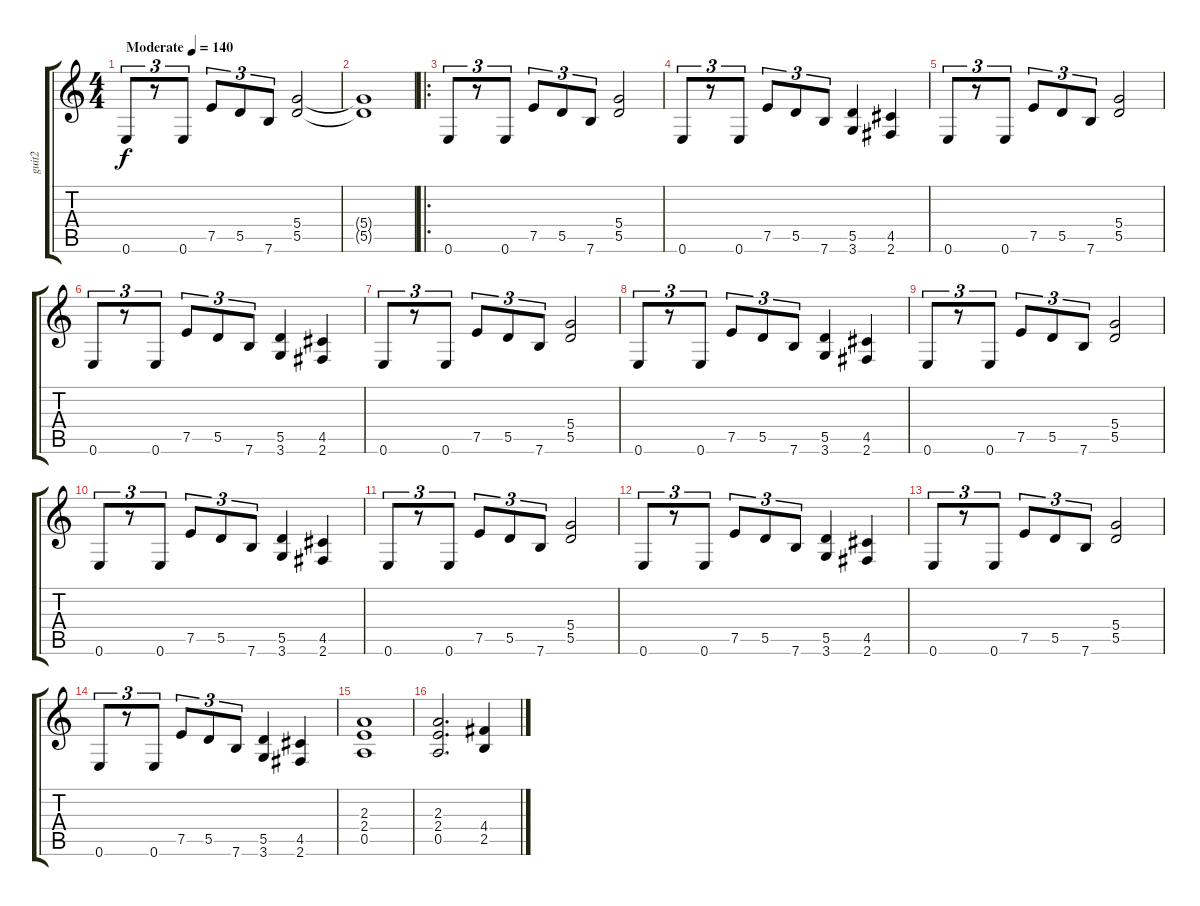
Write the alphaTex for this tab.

\track ("guit2" "guit2") {instrument overdrivenguitar}
\staff {score tabs}
\tuning (E4 B3 G3 D3 A2 E2) {hide}
\ts (4 4)
\tempo (140 "Moderate")
\clef g2
\ks c
0.6.8{tu (3 2) dy f instrument overdrivenguitar} r.8{tu (3 2)} 0.6.8{tu (3 2)} 7.5.8{tu (3 2)} 5.5.8{tu (3 2)} 7.6.8{tu (3 2)} (5.4 5.5).2 |
(5.4{t} 5.5{t}).1 |
\ro
0.6.8{tu (3 2)} r.8{tu (3 2)} 0.6.8{tu (3 2)} 7.5.8{tu (3 2)} 5.5.8{tu (3 2)} 7.6.8{tu (3 2)} (5.4 5.5).2 |
0.6.8{tu (3 2)} r.8{tu (3 2)} 0.6.8{tu (3 2)} 7.5.8{tu (3 2)} 5.5.8{tu (3 2)} 7.6.8{tu (3 2)} (5.5 3.6).4 (4.5 2.6).4 |
0.6.8{tu (3 2)} r.8{tu (3 2)} 0.6.8{tu (3 2)} 7.5.8{tu (3 2)} 5.5.8{tu (3 2)} 7.6.8{tu (3 2)} (5.4 5.5).2 |
0.6.8{tu (3 2)} r.8{tu (3 2)} 0.6.8{tu (3 2)} 7.5.8{tu (3 2)} 5.5.8{tu (3 2)} 7.6.8{tu (3 2)} (5.5 3.6).4 (4.5 2.6).4 |
0.6.8{tu (3 2)} r.8{tu (3 2)} 0.6.8{tu (3 2)} 7.5.8{tu (3 2)} 5.5.8{tu (3 2)} 7.6.8{tu (3 2)} (5.4 5.5).2 |
0.6.8{tu (3 2)} r.8{tu (3 2)} 0.6.8{tu (3 2)} 7.5.8{tu (3 2)} 5.5.8{tu (3 2)} 7.6.8{tu (3 2)} (5.5 3.6).4 (4.5 2.6).4 |
0.6.8{tu (3 2)} r.8{tu (3 2)} 0.6.8{tu (3 2)} 7.5.8{tu (3 2)} 5.5.8{tu (3 2)} 7.6.8{tu (3 2)} (5.4 5.5).2 |
0.6.8{tu (3 2)} r.8{tu (3 2)} 0.6.8{tu (3 2)} 7.5.8{tu (3 2)} 5.5.8{tu (3 2)} 7.6.8{tu (3 2)} (5.5 3.6).4 (4.5 2.6).4 |
0.6.8{tu (3 2)} r.8{tu (3 2)} 0.6.8{tu (3 2)} 7.5.8{tu (3 2)} 5.5.8{tu (3 2)} 7.6.8{tu (3 2)} (5.4 5.5).2 |
0.6.8{tu (3 2)} r.8{tu (3 2)} 0.6.8{tu (3 2)} 7.5.8{tu (3 2)} 5.5.8{tu (3 2)} 7.6.8{tu (3 2)} (5.5 3.6).4 (4.5 2.6).4 |
0.6.8{tu (3 2)} r.8{tu (3 2)} 0.6.8{tu (3 2)} 7.5.8{tu (3 2)} 5.5.8{tu (3 2)} 7.6.8{tu (3 2)} (5.4 5.5).2 |
0.6.8{tu (3 2)} r.8{tu (3 2)} 0.6.8{tu (3 2)} 7.5.8{tu (3 2)} 5.5.8{tu (3 2)} 7.6.8{tu (3 2)} (5.5 3.6).4 (4.5 2.6).4 |
(2.3 2.4 0.5).1 |
(2.3 2.4 0.5).2{d} (4.4 2.5).4
